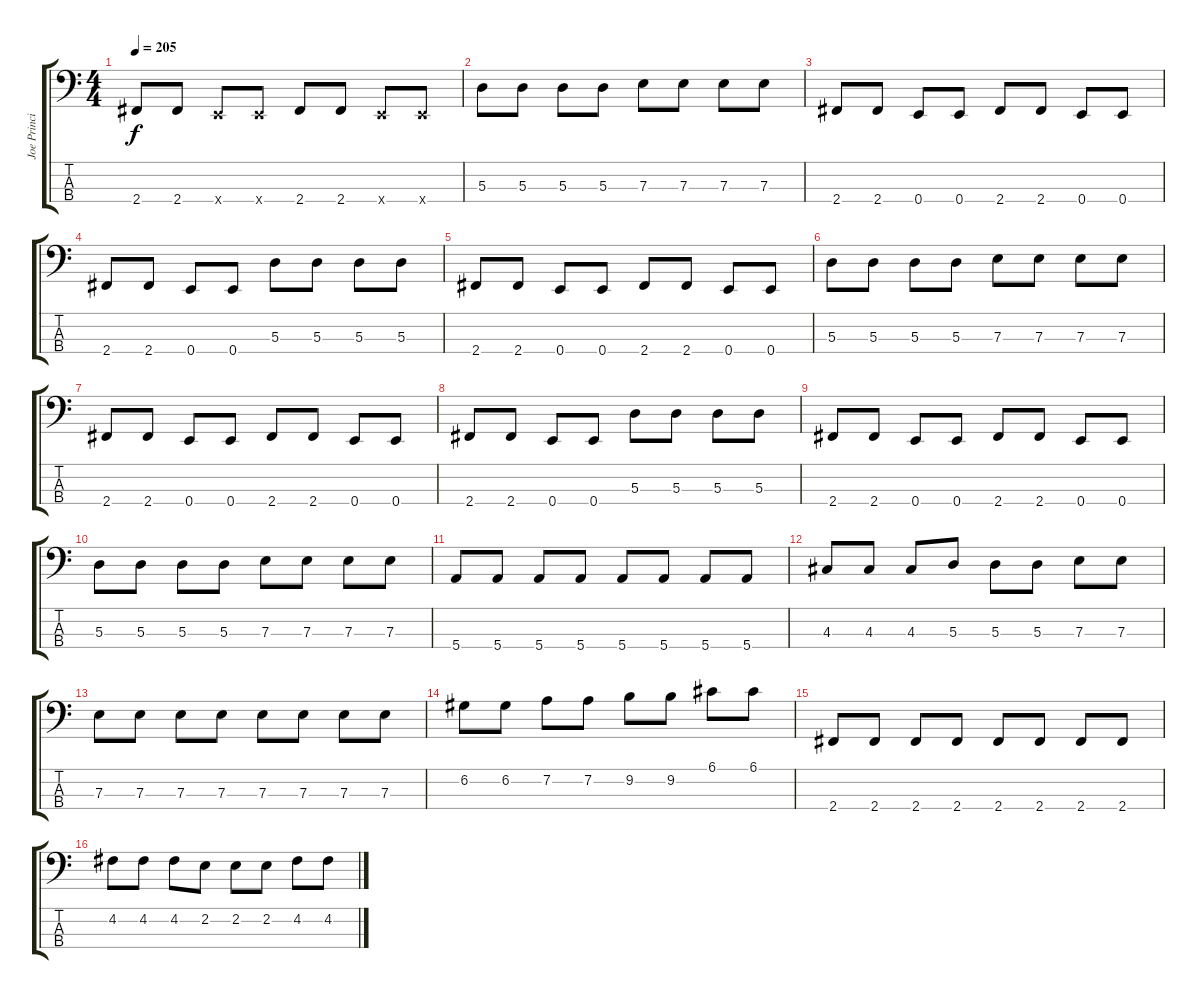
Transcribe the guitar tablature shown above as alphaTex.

\track ("Joe Principe" "Joe Princi") {instrument electricbassfinger}
\staff {score tabs}
\tuning (G2 D2 A1 E1) {hide}
\ts (4 4)
\tempo 205
\clef f4
\ks c
2.4.8{dy f} 2.4.8 0.4{x}.8 0.4{x}.8 2.4.8 2.4.8 0.4{x}.8 0.4{x}.8 |
5.3.8 5.3.8 5.3.8 5.3.8 7.3.8 7.3.8 7.3.8 7.3.8 |
2.4.8 2.4.8 0.4.8 0.4.8 2.4.8 2.4.8 0.4.8 0.4.8 |
2.4.8 2.4.8 0.4.8 0.4.8 5.3.8 5.3.8 5.3.8 5.3.8 |
2.4.8 2.4.8 0.4.8 0.4.8 2.4.8 2.4.8 0.4.8 0.4.8 |
5.3.8 5.3.8 5.3.8 5.3.8 7.3.8 7.3.8 7.3.8 7.3.8 |
2.4.8 2.4.8 0.4.8 0.4.8 2.4.8 2.4.8 0.4.8 0.4.8 |
2.4.8 2.4.8 0.4.8 0.4.8 5.3.8 5.3.8 5.3.8 5.3.8 |
2.4.8 2.4.8 0.4.8 0.4.8 2.4.8 2.4.8 0.4.8 0.4.8 |
5.3.8 5.3.8 5.3.8 5.3.8 7.3.8 7.3.8 7.3.8 7.3.8 |
5.4.8 5.4.8 5.4.8 5.4.8 5.4.8 5.4.8 5.4.8 5.4.8 |
4.3.8 4.3.8 4.3.8 5.3.8 5.3.8 5.3.8 7.3.8 7.3.8 |
7.3.8 7.3.8 7.3.8 7.3.8 7.3.8 7.3.8 7.3.8 7.3.8 |
6.2.8 6.2.8 7.2.8 7.2.8 9.2.8 9.2.8 6.1.8 6.1.8 |
2.4.8 2.4.8 2.4.8 2.4.8 2.4.8 2.4.8 2.4.8 2.4.8 |
4.2.8 4.2.8 4.2.8 2.2.8 2.2.8 2.2.8 4.2.8 4.2.8
